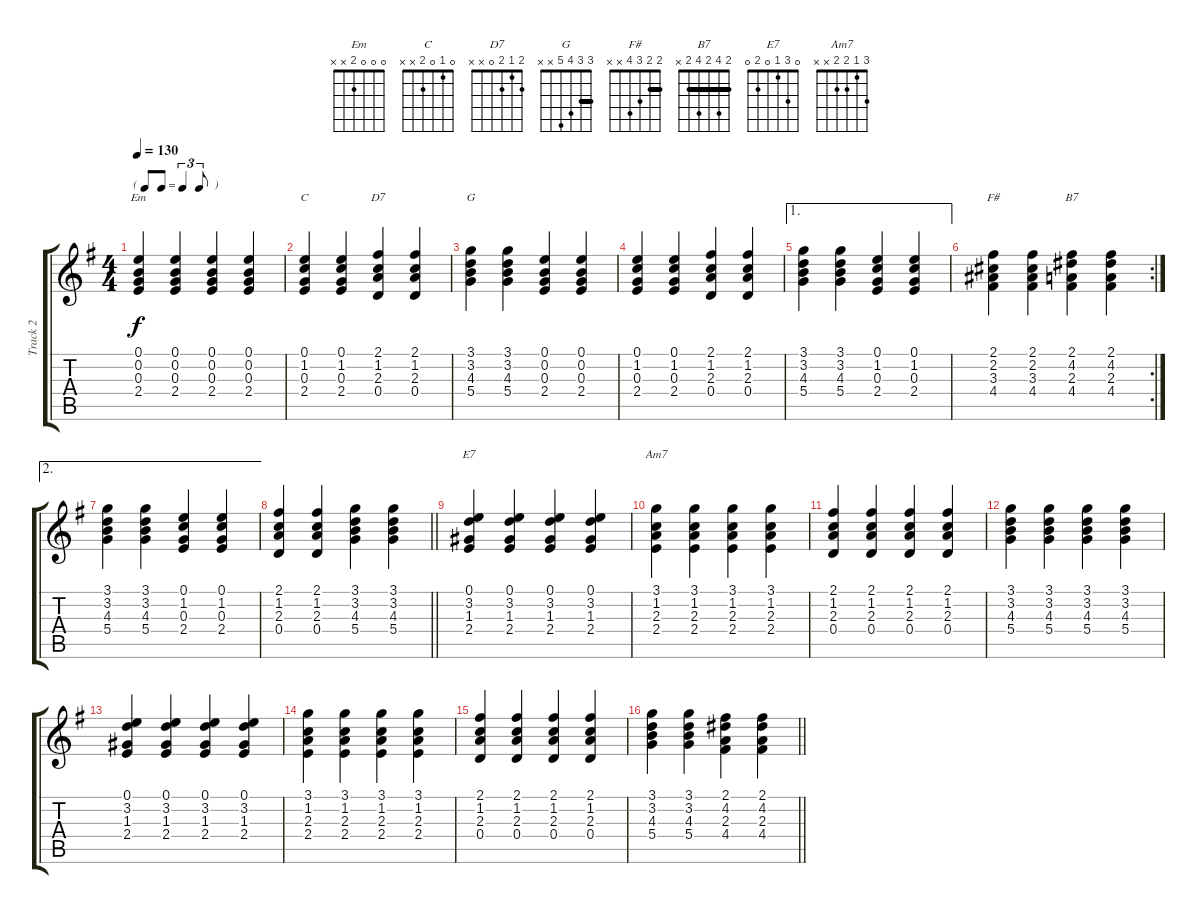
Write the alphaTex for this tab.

\track ("Track 2" "Track 2") {instrument acousticguitarsteel}
\staff {score tabs}
\tuning (E4 B3 G3 D3 A2 E2) {hide}
\chord ("Em" 0 0 0 2 x x)
\chord ("C" 0 1 0 2 x x)
\chord ("D7" 2 1 2 0 x x)
\chord ("G" 3 3 4 5 x x) {barre 3}
\chord ("F#" 2 2 3 4 x x) {barre 2}
\chord ("B7" 2 4 2 4 2 x) {barre 2}
\chord ("E7" 0 3 1 0 2 0)
\chord ("Am7" 3 1 2 2 x x)
\ts (4 4)
\tf triplet8th
\tempo 130
\clef g2
\ks g
(0.1 0.2 0.3 2.4).4{ch "Em" dy f} (0.1 0.2 0.3 2.4).4 (0.1 0.2 0.3 2.4).4 (0.1 0.2 0.3 2.4).4 |
(0.1 1.2 0.3 2.4).4{ch "C"} (0.1 1.2 0.3 2.4).4 (2.1 1.2 2.3 0.4).4{ch "D7"} (2.1 1.2 2.3 0.4).4 |
(3.1 3.2 4.3 5.4).4{ch "G"} (3.1 3.2 4.3 5.4).4 (0.1 0.2 0.3 2.4).4 (0.1 0.2 0.3 2.4).4 |
(0.1 1.2 0.3 2.4).4 (0.1 1.2 0.3 2.4).4 (2.1 1.2 2.3 0.4).4 (2.1 1.2 2.3 0.4).4 |
\ae 1
(3.1 3.2 4.3 5.4).4 (3.1 3.2 4.3 5.4).4 (0.1 1.2 0.3 2.4).4 (0.1 1.2 0.3 2.4).4 |
\rc 2
(2.1 2.2 3.3 4.4).4{ch "F#"} (2.1 2.2 3.3 4.4).4 (2.1 4.2 2.3 4.4).4{ch "B7"} (2.1 4.2 2.3 4.4).4 |
\ae 2
(3.1 3.2 4.3 5.4).4 (3.1 3.2 4.3 5.4).4 (0.1 1.2 0.3 2.4).4 (0.1 1.2 0.3 2.4).4 |
\barLineRight lightlight
(2.1 1.2 2.3 0.4).4 (2.1 1.2 2.3 0.4).4 (3.1 3.2 4.3 5.4).4 (3.1 3.2 4.3 5.4).4 |
(0.1 3.2 1.3 2.4).4{ch "E7"} (0.1 3.2 1.3 2.4).4 (0.1 3.2 1.3 2.4).4 (0.1 3.2 1.3 2.4).4 |
(3.1 1.2 2.3 2.4).4{ch "Am7"} (3.1 1.2 2.3 2.4).4 (3.1 1.2 2.3 2.4).4 (3.1 1.2 2.3 2.4).4 |
(2.1 1.2 2.3 0.4).4 (2.1 1.2 2.3 0.4).4 (2.1 1.2 2.3 0.4).4 (2.1 1.2 2.3 0.4).4 |
(3.1 3.2 4.3 5.4).4 (3.1 3.2 4.3 5.4).4 (3.1 3.2 4.3 5.4).4 (3.1 3.2 4.3 5.4).4 |
(0.1 3.2 1.3 2.4).4 (0.1 3.2 1.3 2.4).4 (0.1 3.2 1.3 2.4).4 (0.1 3.2 1.3 2.4).4 |
(3.1 1.2 2.3 2.4).4 (3.1 1.2 2.3 2.4).4 (3.1 1.2 2.3 2.4).4 (3.1 1.2 2.3 2.4).4 |
(2.1 1.2 2.3 0.4).4 (2.1 1.2 2.3 0.4).4 (2.1 1.2 2.3 0.4).4 (2.1 1.2 2.3 0.4).4 |
\barLineRight lightlight
(3.1 3.2 4.3 5.4).4 (3.1 3.2 4.3 5.4).4 (2.1 4.2 2.3 4.4).4 (2.1 4.2 2.3 4.4).4
